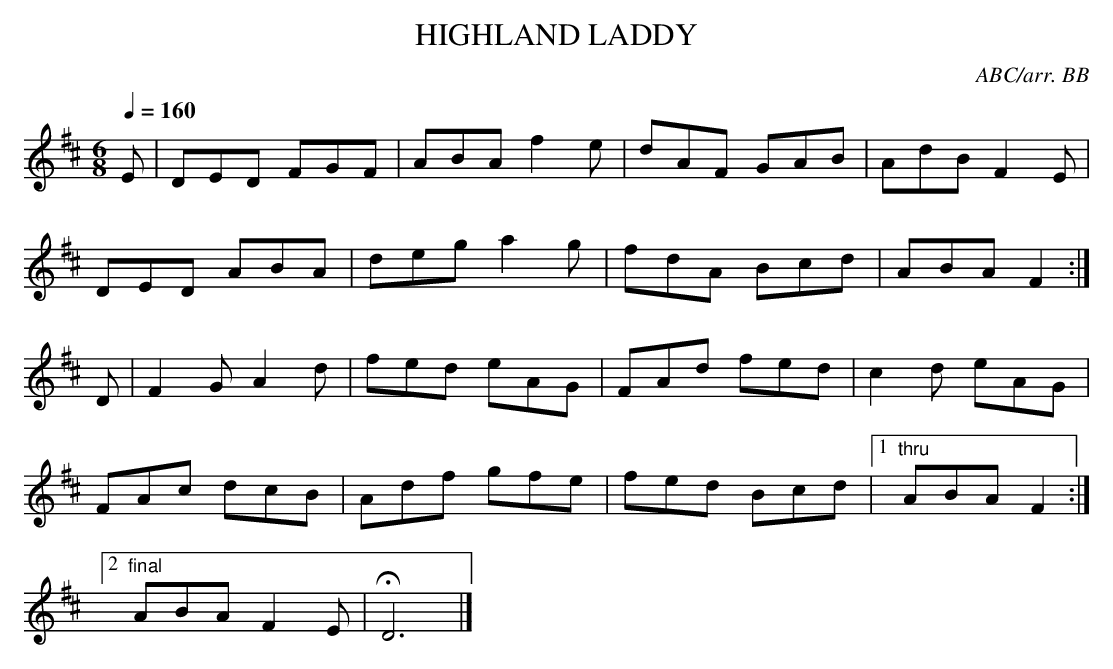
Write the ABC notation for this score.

X:1
T:HIGHLAND LADDY
C:ABC/arr. BB
Q:1/4=160
I have arranged this as a standard jig.
M:6/8
L:1/8
K:D
E|DED FGF| ABA f2e|dAF GAB|AdB F2E|
DED ABA|deg a2g|fdA Bcd|ABA F2 :|
D|F2G A2d|fed eAG|FAd fed|c2d eAG |
FAc dcB|Adf gfe|fed Bcd|1 "thru"ABA F2:|
[2 "final"ABA F2E|HD6|]
